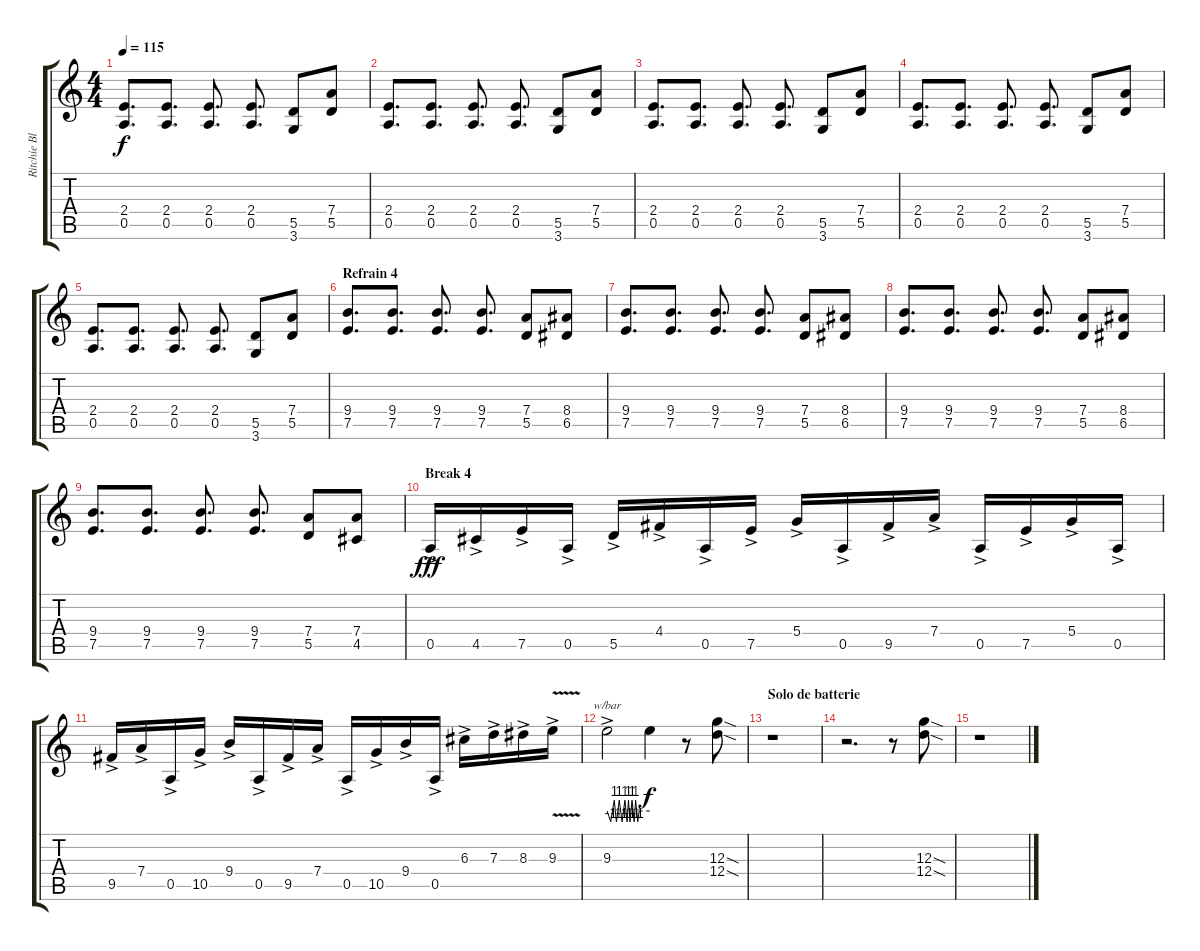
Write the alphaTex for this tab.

\track ("Ritchie Blackmore" "Ritchie Bl") {instrument distortionguitar}
\staff {score tabs}
\tuning (E4 B3 G3 D3 A2 E2) {hide}
\ts (4 4)
\tempo 115
\clef g2
\ks c
(2.4 0.5).8{d dy f} (2.4 0.5).8{d} (2.4 0.5).8{d} (2.4 0.5).8{d} (5.5 3.6).8 (7.4 5.5).8 |
(2.4 0.5).8{d} (2.4 0.5).8{d} (2.4 0.5).8{d} (2.4 0.5).8{d} (5.5 3.6).8 (7.4 5.5).8 |
(2.4 0.5).8{d} (2.4 0.5).8{d} (2.4 0.5).8{d} (2.4 0.5).8{d} (5.5 3.6).8 (7.4 5.5).8 |
(2.4 0.5).8{d} (2.4 0.5).8{d} (2.4 0.5).8{d} (2.4 0.5).8{d} (5.5 3.6).8 (7.4 5.5).8 |
(2.4 0.5).8{d} (2.4 0.5).8{d} (2.4 0.5).8{d} (2.4 0.5).8{d} (5.5 3.6).8 (7.4 5.5).8 |
\section ("" "Refrain 4")
(9.4 7.5).8{d} (9.4 7.5).8{d} (9.4 7.5).8{d} (9.4 7.5).8{d} (7.4 5.5).8 (8.4 6.5).8 |
(9.4 7.5).8{d} (9.4 7.5).8{d} (9.4 7.5).8{d} (9.4 7.5).8{d} (7.4 5.5).8 (8.4 6.5).8 |
(9.4 7.5).8{d} (9.4 7.5).8{d} (9.4 7.5).8{d} (9.4 7.5).8{d} (7.4 5.5).8 (8.4 6.5).8 |
(9.4 7.5).8{d} (9.4 7.5).8{d} (9.4 7.5).8{d} (9.4 7.5).8{d} (7.4 5.5).8 (7.4 4.5).8 |
\section ("" "Break 4")
0.5{ac}.16{dy fff} 4.5{ac}.16 7.5{ac}.16 0.5{ac}.16 5.5{ac}.16 4.4{ac}.16 0.5{ac}.16 7.5{ac}.16 5.4{ac}.16 0.5{ac}.16 9.5{ac}.16 7.4{ac}.16 0.5{ac}.16 7.5{ac}.16 5.4{ac}.16 0.5{ac}.16 |
9.5{ac}.16 7.4{ac}.16 0.5{ac}.16 10.5{ac}.16 9.4{ac}.16 0.5{ac}.16 9.5{ac}.16 7.4{ac}.16 0.5{ac}.16 10.5{ac}.16 9.4{ac}.16 0.5{ac}.16 6.3{ac}.16 7.3{ac}.16 8.3{ac}.16 9.3{v ac}.16 |
9.3{ac}.2{tbe (custom default 0 0 5 -4 10 4 13 -4 17 4 21 -4 25 4 28 -4 30 4 32 -4 35 4 38 -4 40 4 43 -4 45 0 60 0)} 9.3{t}.4{dy f} r.8 (12.3{sod} 12.4{sod}).8 |
\section ("" "Solo de batterie")
r.1 |
r.2{d} r.8 (12.3{sod} 12.4{sod}).8 |
r.1
